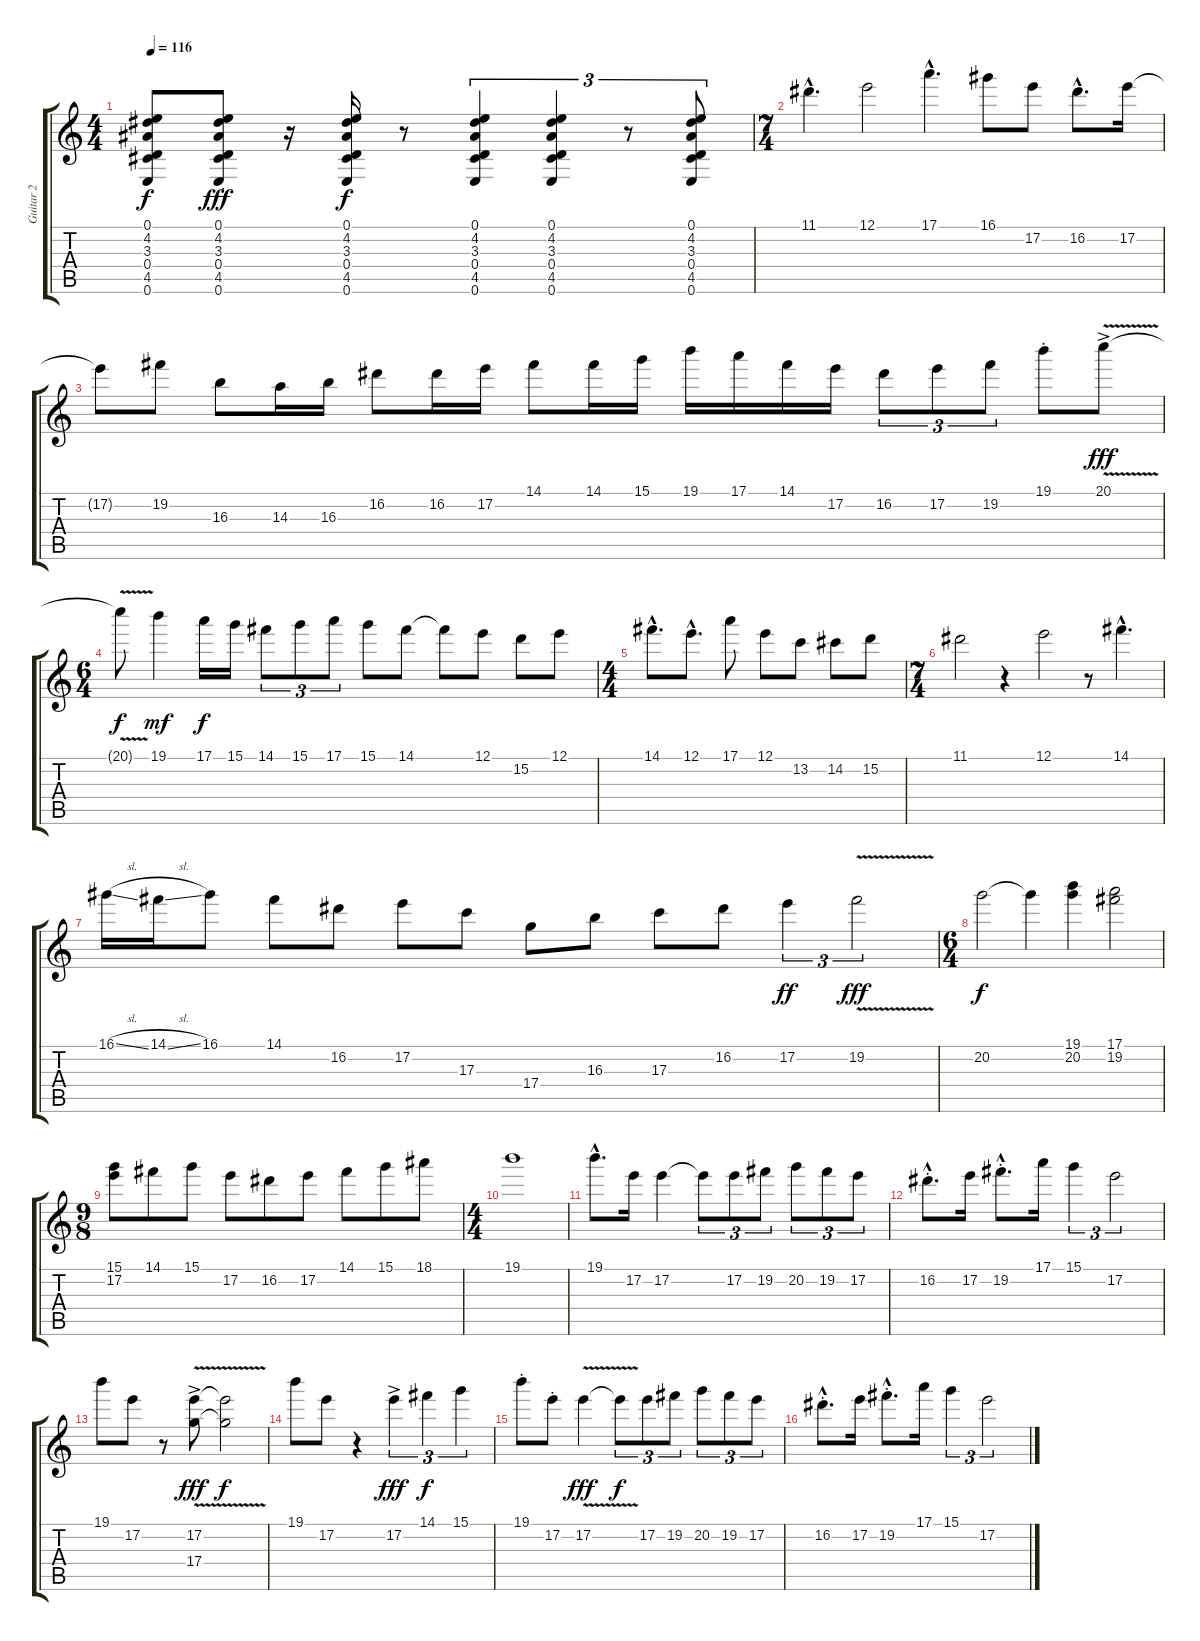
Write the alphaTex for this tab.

\track ("Guitar 2" "Guitar 2") {instrument electricguitarjazz}
\staff {score tabs}
\tuning (E4 B3 G3 D3 A2 E2) {hide}
\ts (4 4)
\tempo 116
\clef g2
\ks c
(0.1 4.2 3.3 0.4 4.5 0.6).8{dy f} (0.1{st} 4.2{st} 3.3{st} 0.4{st} 4.5{st} 0.6{st}).8{dy fff} r.16 (0.1 4.2 3.3 0.4 4.5 0.6).16{dy f} r.8 (0.1 4.2 3.3 0.4 4.5 0.6).4{tu (3 2)} (0.1 4.2 3.3 0.4 4.5 0.6).4{tu (3 2)} r.8{tu (3 2)} (0.1 4.2 3.3 0.4 4.5 0.6).8{tu (3 2)} |
\ts (7 4)
11.1{hac}.4{d volume 16 instrument electricguitarjazz} 12.1.2 17.1{hac}.4{d} 16.1.8 17.2.8 16.2{hac}.8{d} 17.2.16 |
17.2{t}.8 19.2.8 16.3.8 14.3.16 16.3.16 16.2.8 16.2.16 17.2.16 14.1.8 14.1.16 15.1.16 19.1.16 17.1.16 14.1.16 17.2.16 16.2.8{tu (3 2)} 17.2.8{tu (3 2)} 19.2.8{tu (3 2)} 19.1{st}.8 20.1{v ac}.8{dy fff} |
\ts (6 4)
20.1{t}.8{dy f} 19.1.4{dy mf} 17.1.16{dy f} 15.1.16 14.1.8{tu (3 2)} 15.1.8{tu (3 2)} 17.1.8{tu (3 2)} 15.1.8 14.1.8 14.1{t}.8 12.1.8 15.2.8 12.1.8 |
\ts (4 4)
14.1{hac}.8{d} 12.1{hac}.8{d} 17.1.8 12.1.8 13.2.8 14.2.8 15.2.8 |
\ts (7 4)
11.1.2 r.4 12.1.2 r.8 14.1{hac}.4{d} |
16.1{sl}.16 14.1{sl}.16 16.1.8 14.1.8 16.2.8 17.2.8 17.3.8 17.4.8 16.3.8 17.3.8 16.2.8 17.2.4{tu (3 2) dy ff} 19.2{v}.2{tu (3 2) dy fff} |
\ts (6 4)
20.2.2{dy f} 20.2{t}.4 (19.1 20.2).4 (17.1 19.2).2 |
\ts (9 8)
(15.1 17.2).8 14.1.8 15.1.8 17.2.8 16.2.8 17.2.8 14.1.8 15.1.8 18.1.8 |
\ts (4 4)
19.1.1 |
19.1{hac}.8{d} 17.2.16 17.2.4 17.2{t}.8{tu (3 2)} 17.2.8{tu (3 2)} 19.2.8{tu (3 2)} 20.2.8{tu (3 2)} 19.2.8{tu (3 2)} 17.2.8{tu (3 2)} |
16.2{hac st}.8{d} 17.2.16 19.2{hac st}.8{d} 17.1.16 15.1.4{tu (3 2)} 17.2.2{tu (3 2)} |
19.1.8 17.2.8 r.8 (17.2{v ac} 17.4{v ac}).8{dy fff} (17.2{t} 17.4{t}).2{dy f} |
19.1.8 17.2.8 r.4 17.2{ac}.4{tu (3 2) dy fff} 14.1.4{tu (3 2) dy f} 15.1.4{tu (3 2)} |
19.1{st}.8 17.2{st}.8 17.2{v}.4{dy fff} 17.2{t}.8{tu (3 2) dy f} 17.2.8{tu (3 2)} 19.2.8{tu (3 2)} 20.2.8{tu (3 2)} 19.2.8{tu (3 2)} 17.2.8{tu (3 2)} |
16.2{hac st}.8{d} 17.2.16 19.2{hac st}.8{d} 17.1.16 15.1.4{tu (3 2)} 17.2.2{tu (3 2)}
